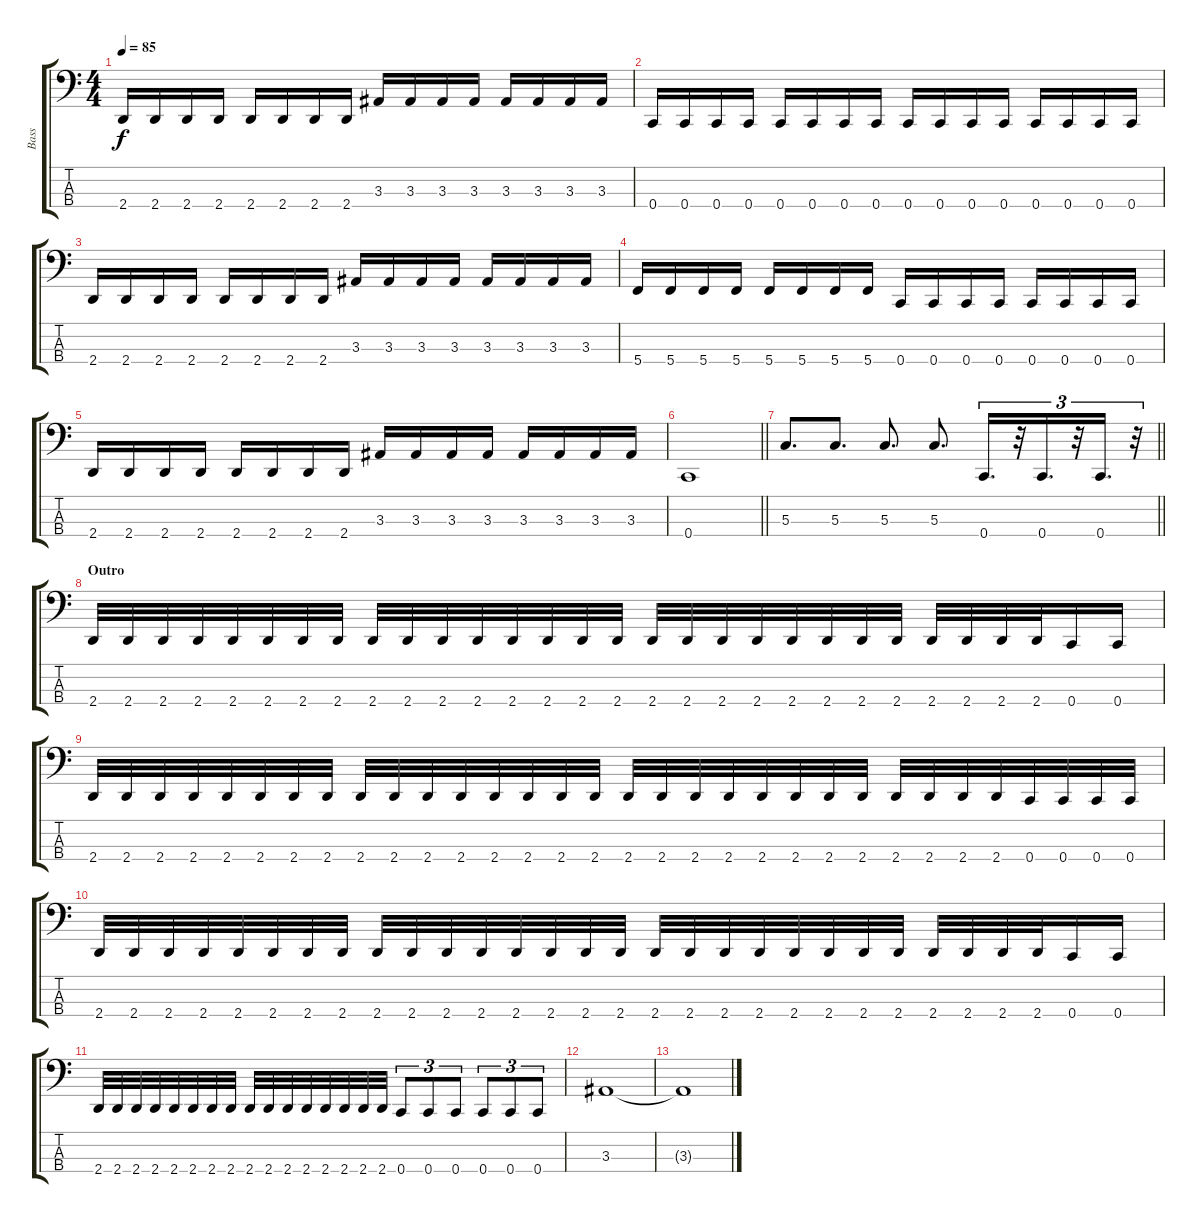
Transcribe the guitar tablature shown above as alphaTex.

\track ("Bass" "Bass") {instrument electricbassfinger}
\staff {score tabs}
\tuning (F2 C2 G1 C1) {hide}
\ts (4 4)
\tempo 85
\clef f4
\ks c
2.4.16{dy f} 2.4.16 2.4.16 2.4.16 2.4.16 2.4.16 2.4.16 2.4.16 3.3.16 3.3.16 3.3.16 3.3.16 3.3.16 3.3.16 3.3.16 3.3.16 |
0.4.16 0.4.16 0.4.16 0.4.16 0.4.16 0.4.16 0.4.16 0.4.16 0.4.16 0.4.16 0.4.16 0.4.16 0.4.16 0.4.16 0.4.16 0.4.16 |
2.4.16 2.4.16 2.4.16 2.4.16 2.4.16 2.4.16 2.4.16 2.4.16 3.3.16 3.3.16 3.3.16 3.3.16 3.3.16 3.3.16 3.3.16 3.3.16 |
5.4.16 5.4.16 5.4.16 5.4.16 5.4.16 5.4.16 5.4.16 5.4.16 0.4.16 0.4.16 0.4.16 0.4.16 0.4.16 0.4.16 0.4.16 0.4.16 |
2.4.16 2.4.16 2.4.16 2.4.16 2.4.16 2.4.16 2.4.16 2.4.16 3.3.16 3.3.16 3.3.16 3.3.16 3.3.16 3.3.16 3.3.16 3.3.16 |
\barLineRight lightlight
0.4.1 |
\barLineRight lightlight
5.3.8{d} 5.3.8{d} 5.3.8{d} 5.3.8{d} 0.4.16{d tu (3 2)} r.32{tu (3 2)} 0.4.16{d tu (3 2)} r.32{tu (3 2)} 0.4.16{d tu (3 2)} r.32{tu (3 2)} |
\section ("" "Outro")
2.4.32 2.4.32 2.4.32 2.4.32 2.4.32 2.4.32 2.4.32 2.4.32 2.4.32 2.4.32 2.4.32 2.4.32 2.4.32 2.4.32 2.4.32 2.4.32 2.4.32 2.4.32 2.4.32 2.4.32 2.4.32 2.4.32 2.4.32 2.4.32 2.4.32 2.4.32 2.4.32 2.4.32 0.4.16 0.4.16 |
2.4.32 2.4.32 2.4.32 2.4.32 2.4.32 2.4.32 2.4.32 2.4.32 2.4.32 2.4.32 2.4.32 2.4.32 2.4.32 2.4.32 2.4.32 2.4.32 2.4.32 2.4.32 2.4.32 2.4.32 2.4.32 2.4.32 2.4.32 2.4.32 2.4.32 2.4.32 2.4.32 2.4.32 0.4.32 0.4.32 0.4.32 0.4.32 |
2.4.32 2.4.32 2.4.32 2.4.32 2.4.32 2.4.32 2.4.32 2.4.32 2.4.32 2.4.32 2.4.32 2.4.32 2.4.32 2.4.32 2.4.32 2.4.32 2.4.32 2.4.32 2.4.32 2.4.32 2.4.32 2.4.32 2.4.32 2.4.32 2.4.32 2.4.32 2.4.32 2.4.32 0.4.16 0.4.16 |
2.4.32 2.4.32 2.4.32 2.4.32 2.4.32 2.4.32 2.4.32 2.4.32 2.4.32 2.4.32 2.4.32 2.4.32 2.4.32 2.4.32 2.4.32 2.4.32 0.4.8{tu (3 2)} 0.4.8{tu (3 2)} 0.4.8{tu (3 2)} 0.4.8{tu (3 2)} 0.4.8{tu (3 2)} 0.4.8{tu (3 2)} |
3.3.1 |
3.3{t}.1
